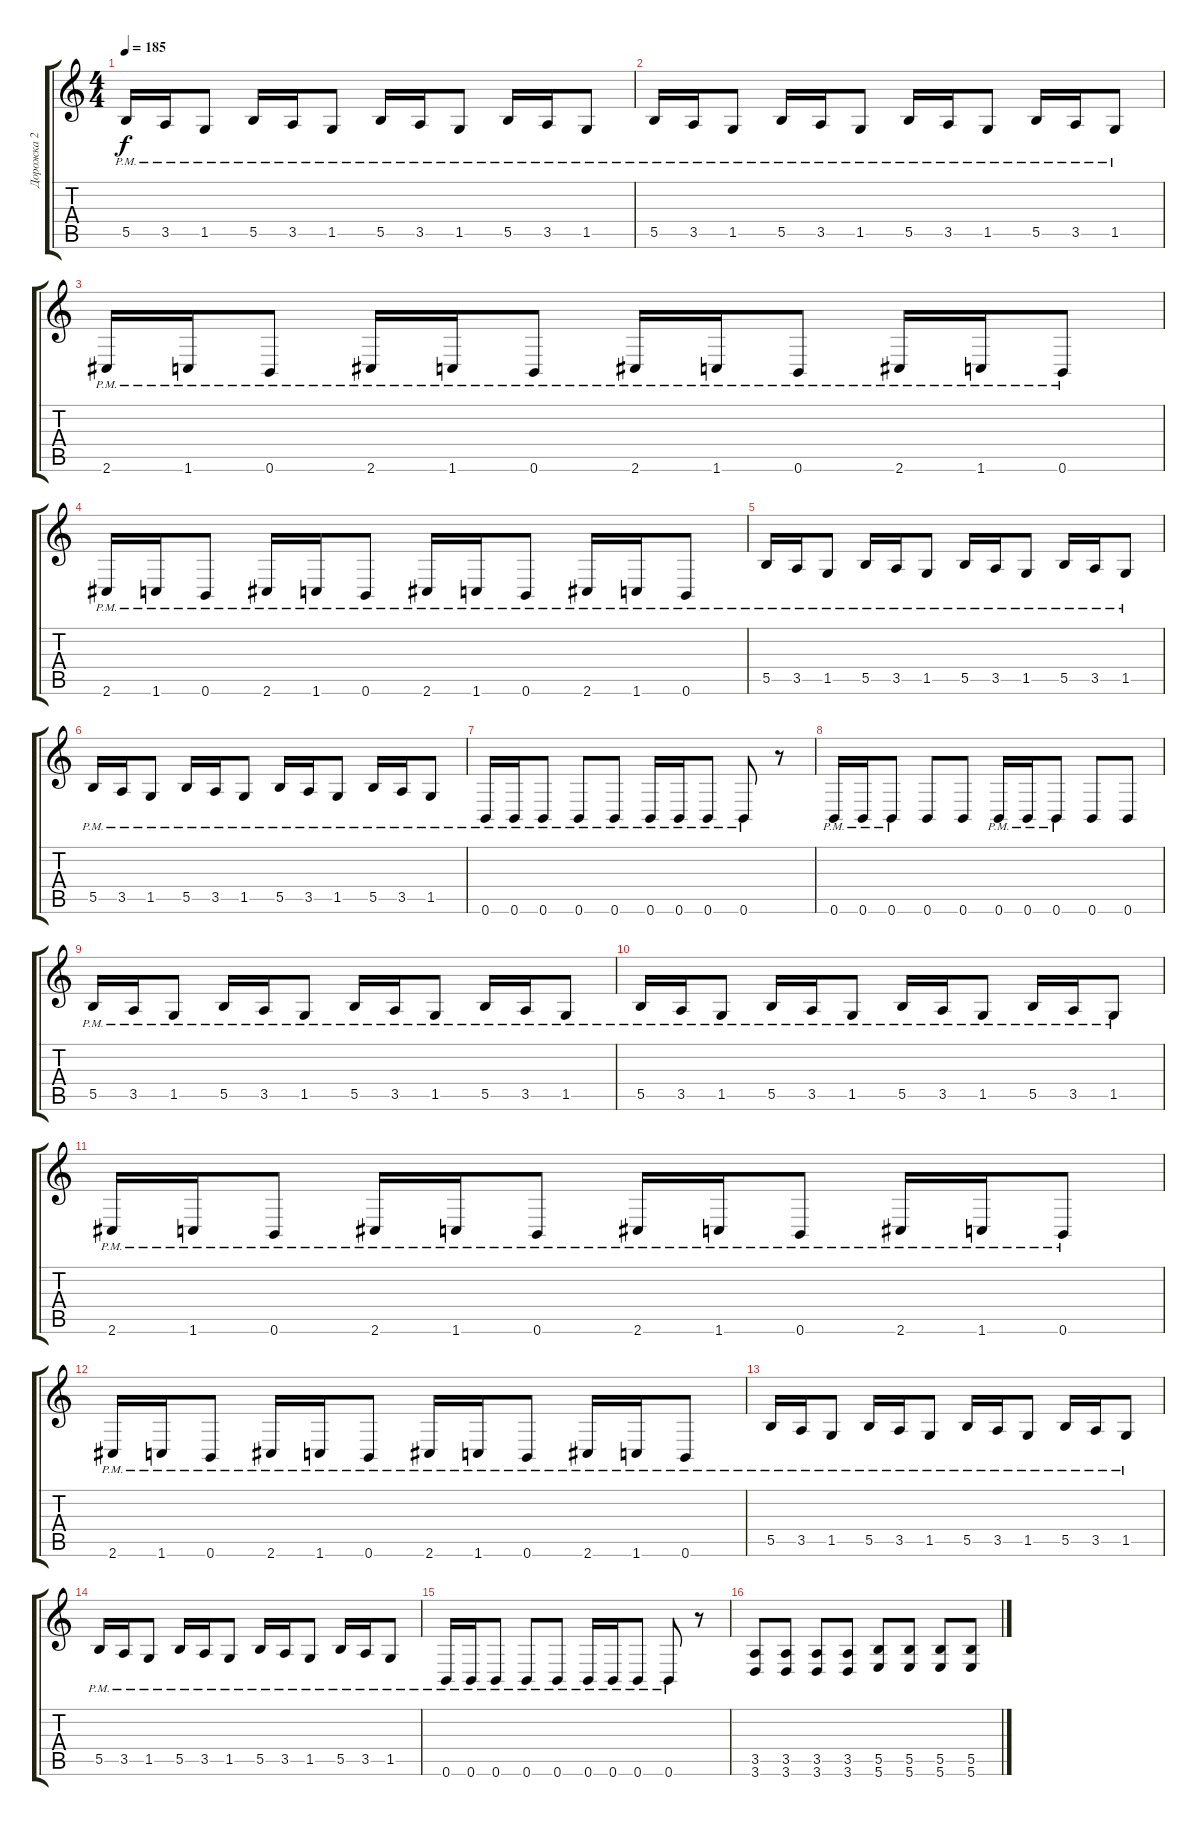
\track ("Дорожка 2" "Дорожка 2") {instrument distortionguitar}
\staff {score tabs}
\tuning (Db4 Ab3 E3 B2 Gb2 B1) {hide}
\ts (4 4)
\tempo 185
\clef g2
\ks c
5.5{pm}.16{dy f} 3.5{pm}.16 1.5{pm}.8 5.5{pm}.16 3.5{pm}.16 1.5{pm}.8 5.5{pm}.16 3.5{pm}.16 1.5{pm}.8 5.5{pm}.16 3.5{pm}.16 1.5{pm}.8 |
5.5{pm}.16 3.5{pm}.16 1.5{pm}.8 5.5{pm}.16 3.5{pm}.16 1.5{pm}.8 5.5{pm}.16 3.5{pm}.16 1.5{pm}.8 5.5{pm}.16 3.5{pm}.16 1.5{pm}.8 |
2.6{pm}.16 1.6{pm}.16 0.6{pm}.8 2.6{pm}.16 1.6{pm}.16 0.6{pm}.8 2.6{pm}.16 1.6{pm}.16 0.6{pm}.8 2.6{pm}.16 1.6{pm}.16 0.6{pm}.8 |
2.6{pm}.16 1.6{pm}.16 0.6{pm}.8 2.6{pm}.16 1.6{pm}.16 0.6{pm}.8 2.6{pm}.16 1.6{pm}.16 0.6{pm}.8 2.6{pm}.16 1.6{pm}.16 0.6{pm}.8 |
5.5{pm}.16 3.5{pm}.16 1.5{pm}.8 5.5{pm}.16 3.5{pm}.16 1.5{pm}.8 5.5{pm}.16 3.5{pm}.16 1.5{pm}.8 5.5{pm}.16 3.5{pm}.16 1.5{pm}.8 |
5.5{pm}.16 3.5{pm}.16 1.5{pm}.8 5.5{pm}.16 3.5{pm}.16 1.5{pm}.8 5.5{pm}.16 3.5{pm}.16 1.5{pm}.8 5.5{pm}.16 3.5{pm}.16 1.5{pm}.8 |
0.6{pm}.16 0.6{pm}.16 0.6{pm}.8 0.6{pm}.8 0.6{pm}.8 0.6{pm}.16 0.6{pm}.16 0.6{pm}.8 0.6{pm}.8 r.8 |
0.6{pm}.16 0.6{pm}.16 0.6{pm}.8 0.6.8 0.6.8 0.6{pm}.16 0.6{pm}.16 0.6{pm}.8 0.6.8 0.6.8 |
5.5{pm}.16 3.5{pm}.16 1.5{pm}.8 5.5{pm}.16 3.5{pm}.16 1.5{pm}.8 5.5{pm}.16 3.5{pm}.16 1.5{pm}.8 5.5{pm}.16 3.5{pm}.16 1.5{pm}.8 |
5.5{pm}.16 3.5{pm}.16 1.5{pm}.8 5.5{pm}.16 3.5{pm}.16 1.5{pm}.8 5.5{pm}.16 3.5{pm}.16 1.5{pm}.8 5.5{pm}.16 3.5{pm}.16 1.5{pm}.8 |
2.6{pm}.16 1.6{pm}.16 0.6{pm}.8 2.6{pm}.16 1.6{pm}.16 0.6{pm}.8 2.6{pm}.16 1.6{pm}.16 0.6{pm}.8 2.6{pm}.16 1.6{pm}.16 0.6{pm}.8 |
2.6{pm}.16 1.6{pm}.16 0.6{pm}.8 2.6{pm}.16 1.6{pm}.16 0.6{pm}.8 2.6{pm}.16 1.6{pm}.16 0.6{pm}.8 2.6{pm}.16 1.6{pm}.16 0.6{pm}.8 |
5.5{pm}.16 3.5{pm}.16 1.5{pm}.8 5.5{pm}.16 3.5{pm}.16 1.5{pm}.8 5.5{pm}.16 3.5{pm}.16 1.5{pm}.8 5.5{pm}.16 3.5{pm}.16 1.5{pm}.8 |
5.5{pm}.16 3.5{pm}.16 1.5{pm}.8 5.5{pm}.16 3.5{pm}.16 1.5{pm}.8 5.5{pm}.16 3.5{pm}.16 1.5{pm}.8 5.5{pm}.16 3.5{pm}.16 1.5{pm}.8 |
0.6{pm}.16 0.6{pm}.16 0.6{pm}.8 0.6{pm}.8 0.6{pm}.8 0.6{pm}.16 0.6{pm}.16 0.6{pm}.8 0.6{pm}.8 r.8 |
(3.5 3.6).8 (3.5 3.6).8 (3.5 3.6).8 (3.5 3.6).8 (5.5 5.6).8 (5.5 5.6).8 (5.5 5.6).8 (5.5 5.6).8
